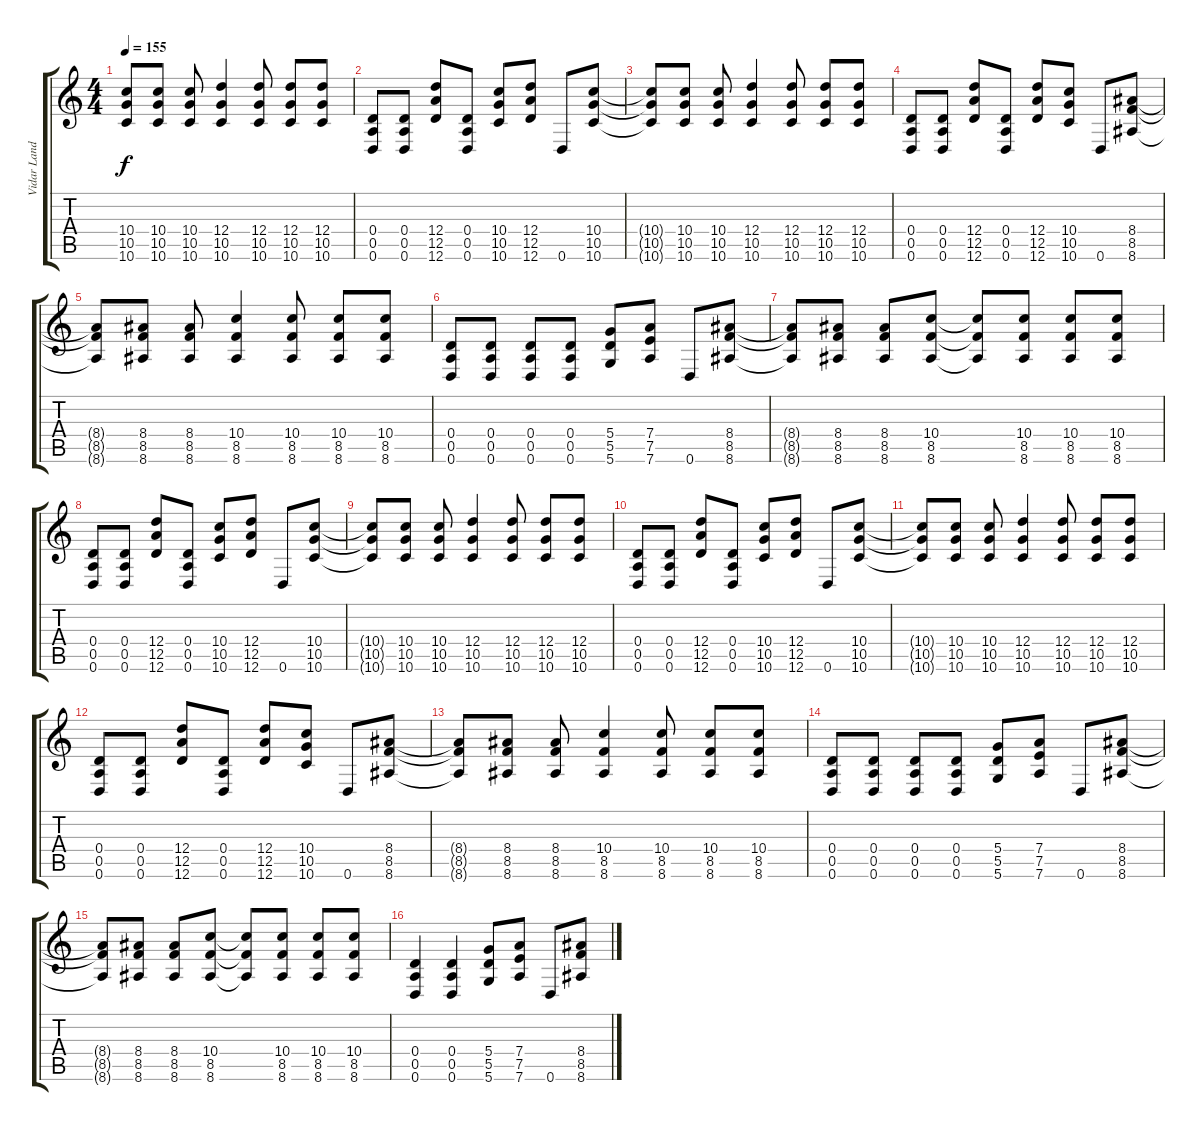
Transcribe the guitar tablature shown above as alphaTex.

\track ("Vidar Landa" "Vidar Land") {instrument distortionguitar}
\staff {score tabs}
\tuning (E4 B3 G3 D3 A2 D2) {hide}
\ts (4 4)
\tempo 155
\clef g2
\ks c
(10.4{t} 10.5{t} 10.6{t}).8{dy f} (10.4 10.5 10.6).8 (10.4 10.5 10.6).8 (12.4 10.5 10.6).4 (12.4 10.5 10.6).8 (12.4 10.5 10.6).8 (12.4 10.5 10.6).8 |
(0.4 0.5 0.6).8 (0.4 0.5 0.6).8 (12.4 12.5 12.6).8 (0.4 0.5 0.6).8 (10.4 10.5 10.6).8 (12.4 12.5 12.6).8 0.6.8 (10.4 10.5 10.6).8 |
(10.4{t} 10.5{t} 10.6{t}).8 (10.4 10.5 10.6).8 (10.4 10.5 10.6).8 (12.4 10.5 10.6).4 (12.4 10.5 10.6).8 (12.4 10.5 10.6).8 (12.4 10.5 10.6).8 |
(0.4 0.5 0.6).8 (0.4 0.5 0.6).8 (12.4 12.5 12.6).8 (0.4 0.5 0.6).8 (12.4 12.5 12.6).8 (10.4 10.5 10.6).8 0.6.8 (8.4 8.5 8.6).8 |
(8.4{t} 8.5{t} 8.6{t}).8 (8.4 8.5 8.6).8 (8.4 8.5 8.6).8 (10.4 8.5 8.6).4 (10.4 8.5 8.6).8 (10.4 8.5 8.6).8 (10.4 8.5 8.6).8 |
(0.4 0.5 0.6).8 (0.4 0.5 0.6).8 (0.4 0.5 0.6).8 (0.4 0.5 0.6).8 (5.4 5.5 5.6).8 (7.4 7.5 7.6).8 0.6.8 (8.4 8.5 8.6).8 |
(8.4{t} 8.5{t} 8.6{t}).8 (8.4 8.5 8.6).8 (8.4 8.5 8.6).8 (10.4 8.5 8.6).8 (10.4{t} 8.5{t} 8.6{t}).8 (10.4 8.5 8.6).8 (10.4 8.5 8.6).8 (10.4 8.5 8.6).8 |
(0.4 0.5 0.6).8 (0.4 0.5 0.6).8 (12.4 12.5 12.6).8 (0.4 0.5 0.6).8 (10.4 10.5 10.6).8 (12.4 12.5 12.6).8 0.6.8 (10.4 10.5 10.6).8 |
(10.4{t} 10.5{t} 10.6{t}).8 (10.4 10.5 10.6).8 (10.4 10.5 10.6).8 (12.4 10.5 10.6).4 (12.4 10.5 10.6).8 (12.4 10.5 10.6).8 (12.4 10.5 10.6).8 |
(0.4 0.5 0.6).8 (0.4 0.5 0.6).8 (12.4 12.5 12.6).8 (0.4 0.5 0.6).8 (10.4 10.5 10.6).8 (12.4 12.5 12.6).8 0.6.8 (10.4 10.5 10.6).8 |
(10.4{t} 10.5{t} 10.6{t}).8 (10.4 10.5 10.6).8 (10.4 10.5 10.6).8 (12.4 10.5 10.6).4 (12.4 10.5 10.6).8 (12.4 10.5 10.6).8 (12.4 10.5 10.6).8 |
(0.4 0.5 0.6).8 (0.4 0.5 0.6).8 (12.4 12.5 12.6).8 (0.4 0.5 0.6).8 (12.4 12.5 12.6).8 (10.4 10.5 10.6).8 0.6.8 (8.4 8.5 8.6).8 |
(8.4{t} 8.5{t} 8.6{t}).8 (8.4 8.5 8.6).8 (8.4 8.5 8.6).8 (10.4 8.5 8.6).4 (10.4 8.5 8.6).8 (10.4 8.5 8.6).8 (10.4 8.5 8.6).8 |
(0.4 0.5 0.6).8 (0.4 0.5 0.6).8 (0.4 0.5 0.6).8 (0.4 0.5 0.6).8 (5.4 5.5 5.6).8 (7.4 7.5 7.6).8 0.6.8 (8.4 8.5 8.6).8 |
(8.4{t} 8.5{t} 8.6{t}).8 (8.4 8.5 8.6).8 (8.4 8.5 8.6).8 (10.4 8.5 8.6).8 (10.4{t} 8.5{t} 8.6{t}).8 (10.4 8.5 8.6).8 (10.4 8.5 8.6).8 (10.4 8.5 8.6).8 |
(0.4 0.5 0.6).4 (0.4 0.5 0.6).4 (5.4 5.5 5.6).8 (7.4 7.5 7.6).8 0.6.8 (8.4 8.5 8.6).8
